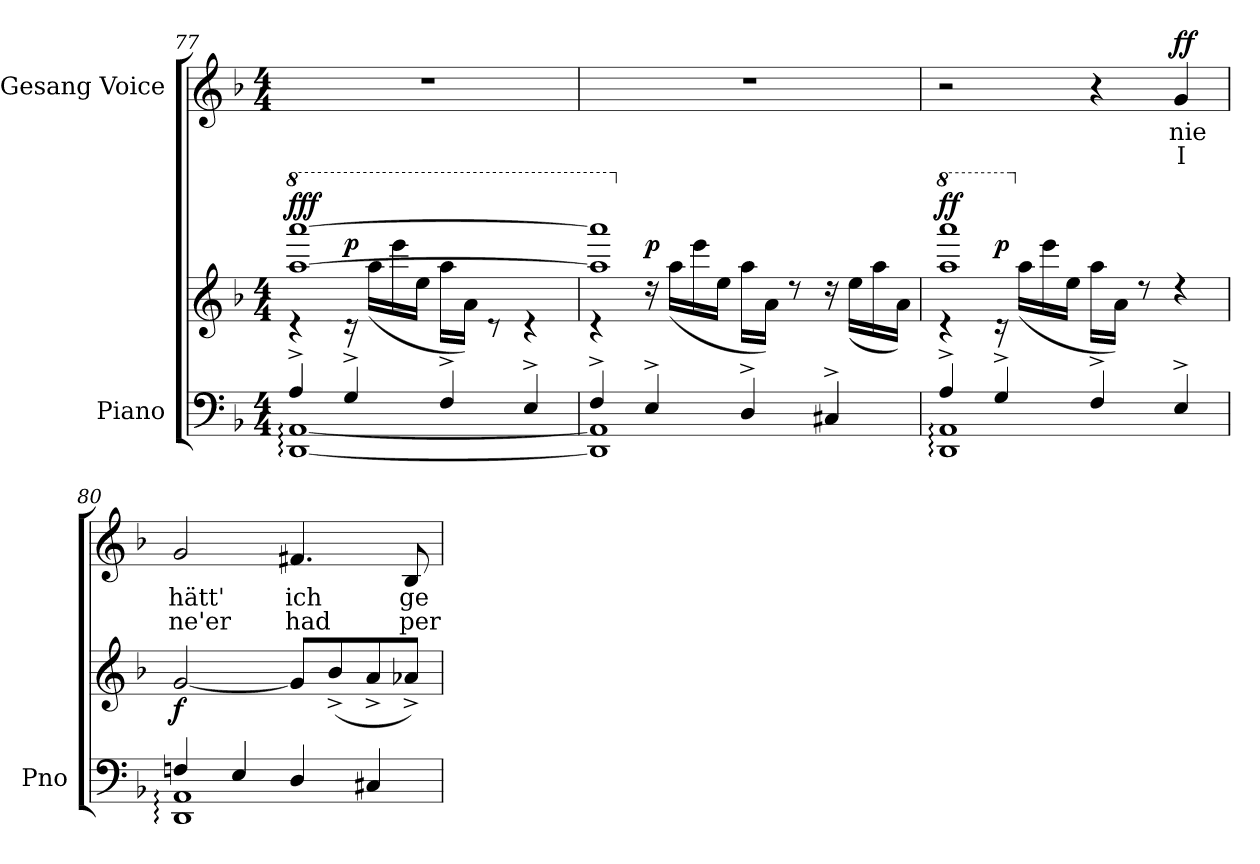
**kern	**kern	**dynam	**kern	**text	**text	**dynam
*part2	*part2	*part2	*part1	*part1	*part1	*part1
*staff3	*staff2	*staff2/3	*staff1	*staff1	*staff1	*staff1
*I"Piano	*	*	*I"Gesang Voice	*	*	*
*I'Pno	*	*	*	*	*	*
!!LO:LB:g=z
*clefF4	*clefG2	*	*clefG2	*	*	*
*k[b-]	*k[b-]	*	*k[b-]	*	*	*
*M4/4	*M4/4	*	*M4/4	*	*	*
=77	=77	=77	=77	=77	=77	=77
*^	*	*	*	*	*	*
*	*	*8va	*	*	*	*	*
*	*	*^	*	*	*	*	*
!	!	!	!	!LO:DY:b=2	!	!	!	!
!	!	!	!	!LO:DY:n=1:a	!	!	!	!
4A^/	[1DD: [1AA:	[1aaa [1aaaa	4rdd	ff f	1r	.	.	.
!	!	!	!	!LO:DY:n=2:a	!	!	!	!
4G^/	.	.	16rdd	p	.	.	.	.
.	.	.	(<16aaa\LL	.	.	.	.	.
.	.	.	16eeee\	.	.	.	.	.
.	.	.	16eee\JJ	.	.	.	.	.
4F^/	.	.	16aaa\LL	.	.	.	.	.
.	.	.	16aa\JJ)	.	.	.	.	.
.	.	.	8rdd	.	.	.	.	.
4E^/	.	.	4rdd	.	.	.	.	.
=78	=78	=78	=78	=78	=78	=78	=78	=78
4F^/	1DD] 1AA]	1aaa] 1aaaa]	4rdd	.	1r	.	.	.
*	*	*X8va	*	*	*	*	*	*
!	!	!	!	!LO:DY:a	!	!	!	!
4E^/	.	.	16rdd	p	.	.	.	.
.	.	.	(<16aa\LL	.	.	.	.	.
.	.	.	16eee\	.	.	.	.	.
.	.	.	16ee\JJ	.	.	.	.	.
4D^/	.	.	16aa\LL	.	.	.	.	.
.	.	.	16a\JJ)	.	.	.	.	.
.	.	.	8rdd	.	.	.	.	.
4C#X^/	.	.	16rdd	.	.	.	.	.
.	.	.	(<16ee\LL	.	.	.	.	.
.	.	.	16aa\	.	.	.	.	.
.	.	.	16a\JJ)	.	.	.	.	.
=79	=79	=79	=79	=79	=79	=79	=79	=79
*	*	*8va	*	*	*	*	*	*
!	!	!	!	!LO:DY:b=2	!	!	!	!
!	!	!	!	!LO:DY:n=1:a	!	!	!	!
4A^/	1DD: 1AA:	1aaa 1aaaa	4rdd	f f	2r	.	.	.
!	!	!	!	!LO:DY:n=2:a	!	!	!	!
4G^/	.	.	16rdd	p	.	.	.	.
*	*	*X8va	*	*	*	*	*	*
.	.	.	(<16aa\LL	.	.	.	.	.
.	.	.	16eee\	.	.	.	.	.
.	.	.	16ee\JJ	.	.	.	.	.
4F^/	.	.	16aa\LL	.	4r	.	.	.
.	.	.	16a\JJ)	.	.	.	.	.
.	.	.	8rdd	.	.	.	.	.
!	!	!	!	!	!	!LO:LY:b	!LO:LY:b	!LO:DY:a
4E^/	.	.	4rdd	.	4g/	nie	I	ff
=80	=80	=80	=80	=80	=80	=80	=80	=80
!	!	!	!	!LO:DY:b	!	!LO:LY:b	!LO:LY:b	!
*	*	*v	*v	*	*	*	*	*
4Fn/	1DD: 1AA:	[2g/	f	2g/	hätt'	ne'er	.
4E/	.	.	.	.	.	.	.
!	!	!	!	!	!LO:LY:b	!LO:LY:b	!
4D/	.	8g/L]	.	4.f#X/	ich	had	.
.	.	(<8b-^/	.	.	.	.	.
4C#X/	.	8a^/	.	.	.	.	.
!	!	!	!	!	!LO:LY:b	!LO:LY:b	!
.	.	8a-X^/J)	.	8B-/	ge-	per-	.
*v	*v	*	*	*	*	*	*
=	=	=	=	=	=	=
*-	*-	*-	*-	*-	*-	*-
